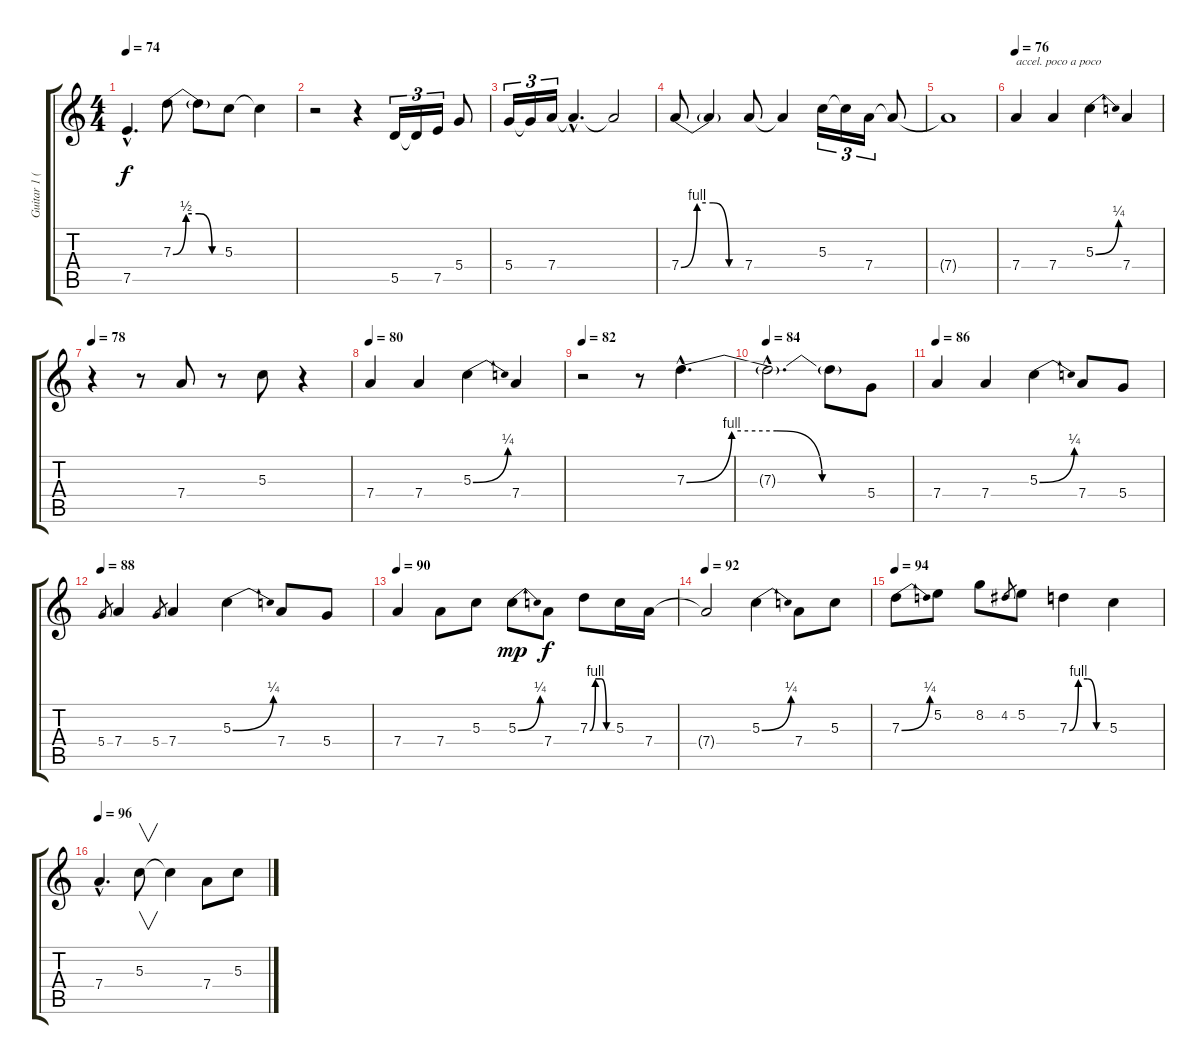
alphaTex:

\track ("Guitar 1 (Light Dist.)" "Guitar 1 (") {instrument electricguitarclean}
\staff {score tabs}
\tuning (E4 B3 G3 D3 A2 E2) {hide}
\ts (4 4)
\tempo 74
\clef g2
\ks c
7.5{hac}.4{d dy f} 7.3{be (custom 0 0 15 2 30 2 45 0 60 0)}.8 7.3{t}.8 5.3.8 5.3{t}.4 |
r.2 r.4 5.5.16{tu (3 2)} 5.5{t}.16{tu (3 2)} 7.5.16{tu (3 2)} 5.4.8 |
5.4.16{tu (3 2)} 5.4{t}.16{tu (3 2)} 7.4.16{tu (3 2)} 7.4{hac t}.4{d} 7.4{t}.2 |
7.4{be (custom 0 0 15 4 30 4 45 0 60 0)}.8 7.4{t}.4 7.4.8 7.4{t}.4 5.3.16{tu (3 2)} 5.3{t}.16{tu (3 2)} 7.4.16{tu (3 2)} 7.4{t}.8 |
7.4{t}.1 |
\tempo 76
7.4.4{txt "accel. poco a poco"} 7.4.4 5.3{be (bend 0 0 60 1)}.4 7.4.4 |
\tempo 78
r.4 r.8 7.4.8 r.8 5.3.8 r.4 |
\tempo 80
7.4.4 7.4.4 5.3{be (bend 0 0 60 1)}.4 7.4.4 |
\tempo 82
r.2 r.8 7.3{be (custom 0 0 15 4 30 4 45 0 60 0) hac}.4{d} |
\tempo 84
7.3{hac t}.2{d} 7.3{t}.8 5.4.8 |
\tempo 86
7.4.4 7.4.4 5.3{be (bend 0 0 60 1)}.4 7.4.8 5.4.8 |
\tempo 88
5.4.8{gr} 7.4.4 5.4.8{gr} 7.4.4 5.3{be (bend 0 0 60 1)}.4 7.4.8 5.4.8 |
\tempo 90
7.4.4 7.4.8 5.3.8 5.3{be (bend 0 0 60 1)}.8{dy mp} 7.4.8{dy f} 7.3{be (custom 0 0 15 4 30 4 45 0 60 0)}.8 5.3.16 7.4.16 |
\tempo 92
7.4{t}.2 5.3{be (bend 0 0 60 1)}.4 7.4.8 5.3.8 |
\tempo 94
7.3{be (bend 0 0 60 1)}.8 5.2.8 8.2.8 4.2.8{gr} 5.2.8 7.3{be (custom 0 0 15 4 30 4 45 0 60 0)}.4 5.3.4 |
\tempo 96
7.4{hac}.4{d} 5.3.8{v} 5.3{t}.4 7.4.8 5.3.8
